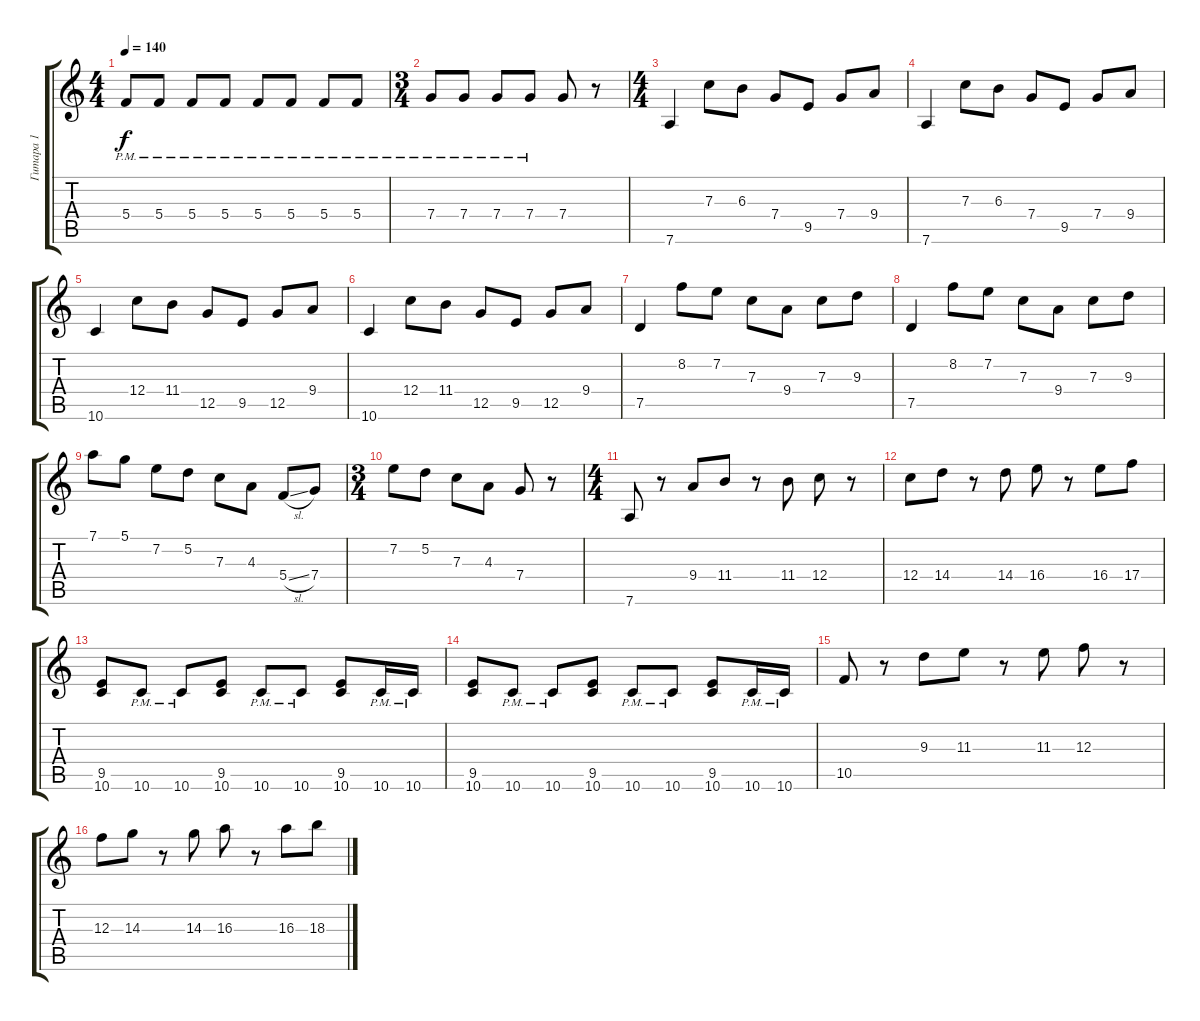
\track ("Гитара 1" "Гитара 1") {instrument overdrivenguitar}
\staff {score tabs}
\tuning (D4 A3 F3 C3 G2 D2) {hide}
\ts (4 4)
\tempo 140
\clef g2
\ks c
5.4{pm}.8{dy f} 5.4{pm}.8 5.4{pm}.8 5.4{pm}.8 5.4{pm}.8 5.4{pm}.8 5.4{pm}.8 5.4{pm}.8 |
\ts (3 4)
7.4{pm}.8 7.4{pm}.8 7.4{pm}.8 7.4{pm}.8 7.4.8 r.8 |
\ts (4 4)
7.6.4 7.3.8 6.3.8 7.4.8 9.5.8 7.4.8 9.4.8 |
7.6.4 7.3.8 6.3.8 7.4.8 9.5.8 7.4.8 9.4.8 |
10.6.4 12.4.8 11.4.8 12.5.8 9.5.8 12.5.8 9.4.8 |
10.6.4 12.4.8 11.4.8 12.5.8 9.5.8 12.5.8 9.4.8 |
7.5.4 8.2.8 7.2.8 7.3.8 9.4.8 7.3.8 9.3.8 |
7.5.4 8.2.8 7.2.8 7.3.8 9.4.8 7.3.8 9.3.8 |
7.1.8 5.1.8 7.2.8 5.2.8 7.3.8 4.3.8 5.4{sl}.8 7.4.8 |
\ts (3 4)
7.2.8 5.2.8 7.3.8 4.3.8 7.4.8 r.8 |
\ts (4 4)
7.6.8 r.8 9.4.8 11.4.8 r.8 11.4.8 12.4.8 r.8 |
12.4.8 14.4.8 r.8 14.4.8 16.4.8 r.8 16.4.8 17.4.8 |
(9.5 10.6).8 10.6{pm}.8 10.6{pm}.8 (9.5 10.6).8 10.6{pm}.8 10.6{pm}.8 (9.5 10.6).8 10.6{pm}.16 10.6{pm}.16 |
(9.5 10.6).8 10.6{pm}.8 10.6{pm}.8 (9.5 10.6).8 10.6{pm}.8 10.6{pm}.8 (9.5 10.6).8 10.6{pm}.16 10.6{pm}.16 |
10.5.8 r.8 9.3.8 11.3.8 r.8 11.3.8 12.3.8 r.8 |
12.3.8 14.3.8 r.8 14.3.8 16.3.8 r.8 16.3.8 18.3.8
